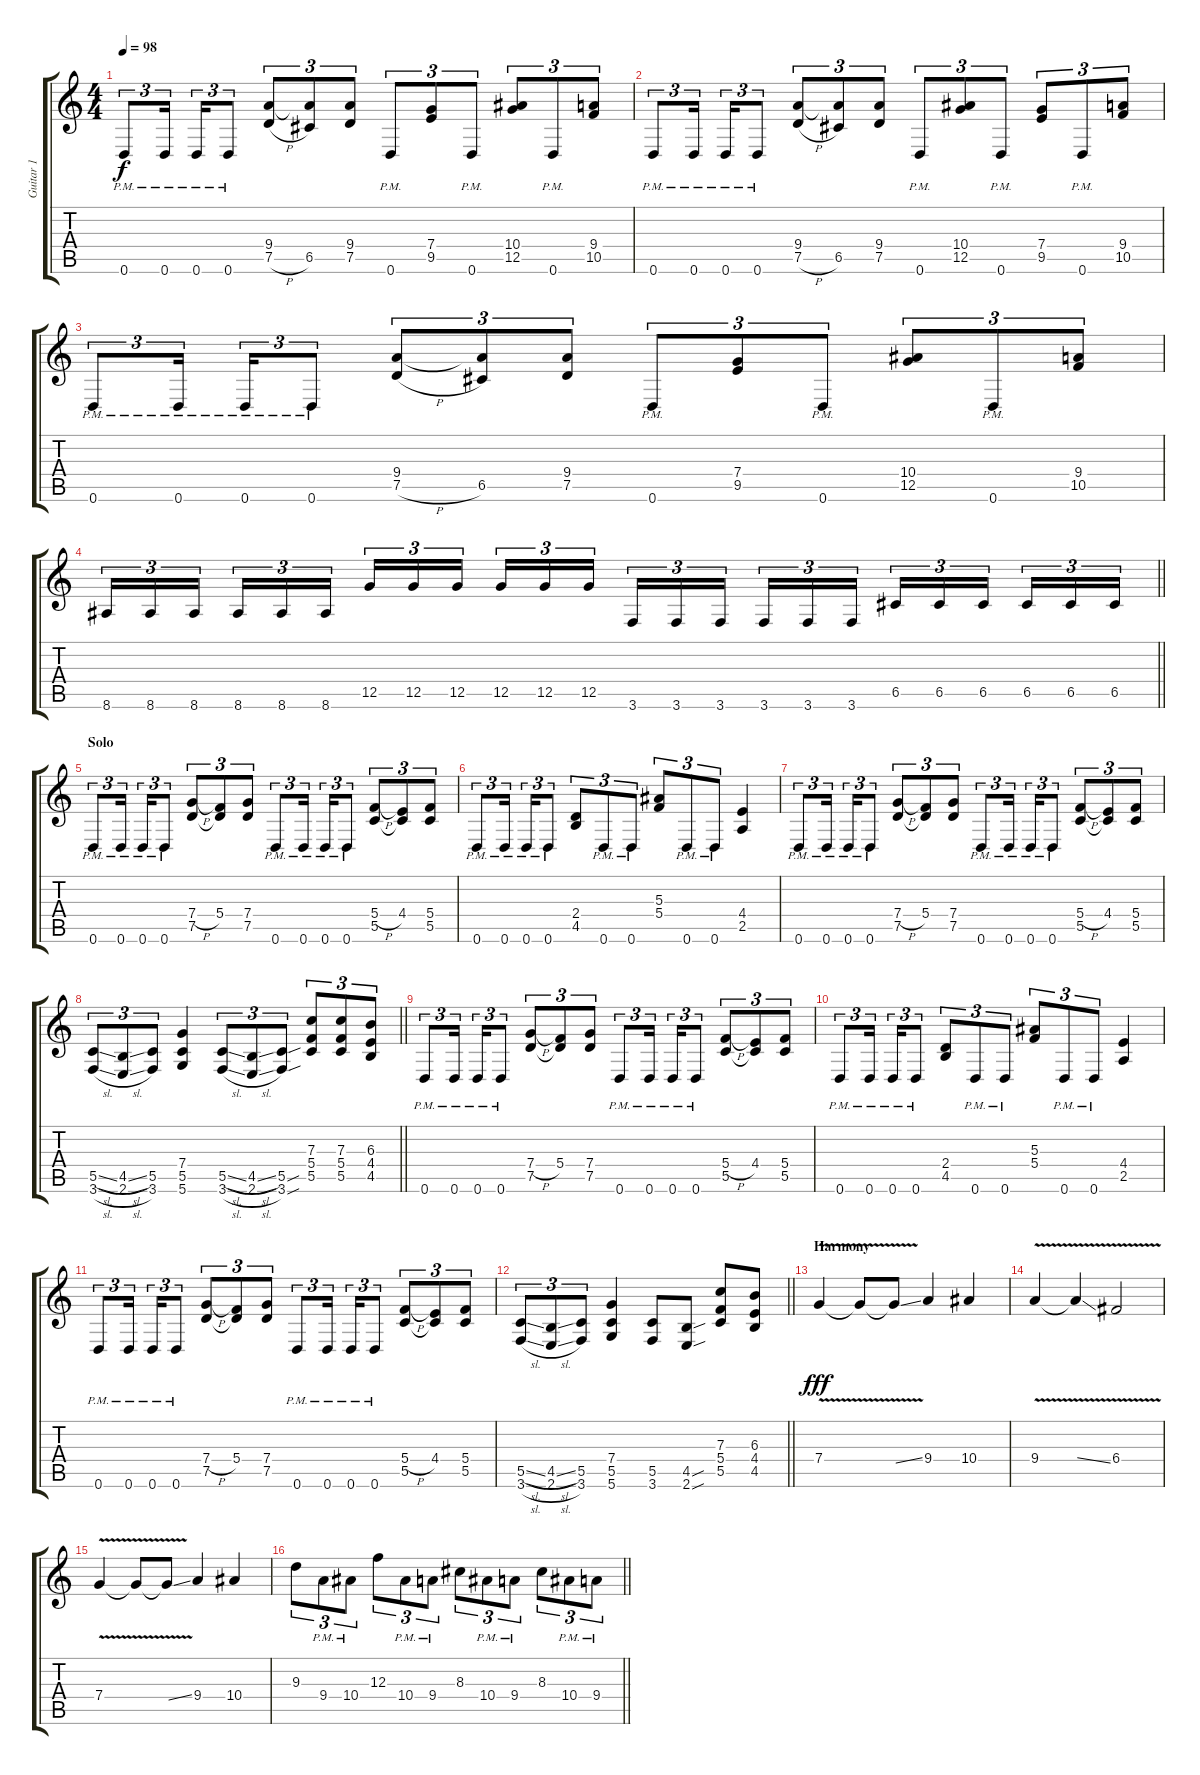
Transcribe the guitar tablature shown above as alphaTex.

\track ("Guitar 1" "Guitar 1") {instrument distortionguitar}
\staff {score tabs}
\tuning (D4 A3 F3 C3 G2 D2) {hide}
\ts (4 4)
\tempo 98
\clef g2
\ks c
0.6{pm}.8{tu (3 2) dy f} 0.6{pm}.16{tu (3 2)} 0.6{pm}.16{tu (3 2)} 0.6{pm}.8{tu (3 2)} (9.4 7.5{h}).8{tu (3 2)} (9.4{t} 6.5).8{tu (3 2)} (9.4 7.5).8{tu (3 2)} 0.6{pm}.8{tu (3 2)} (7.4 9.5).8{tu (3 2)} 0.6{pm}.8{tu (3 2)} (10.4 12.5).8{tu (3 2)} 0.6{pm}.8{tu (3 2)} (9.4 10.5).8{tu (3 2)} |
0.6{pm}.8{tu (3 2)} 0.6{pm}.16{tu (3 2)} 0.6{pm}.16{tu (3 2)} 0.6{pm}.8{tu (3 2)} (9.4 7.5{h}).8{tu (3 2)} (9.4{t} 6.5).8{tu (3 2)} (9.4 7.5).8{tu (3 2)} 0.6{pm}.8{tu (3 2)} (10.4 12.5).8{tu (3 2)} 0.6{pm}.8{tu (3 2)} (7.4 9.5).8{tu (3 2)} 0.6{pm}.8{tu (3 2)} (9.4 10.5).8{tu (3 2)} |
0.6{pm}.8{tu (3 2)} 0.6{pm}.16{tu (3 2)} 0.6{pm}.16{tu (3 2)} 0.6{pm}.8{tu (3 2)} (9.4 7.5{h}).8{tu (3 2)} (9.4{t} 6.5).8{tu (3 2)} (9.4 7.5).8{tu (3 2)} 0.6{pm}.8{tu (3 2)} (7.4 9.5).8{tu (3 2)} 0.6{pm}.8{tu (3 2)} (10.4 12.5).8{tu (3 2)} 0.6{pm}.8{tu (3 2)} (9.4 10.5).8{tu (3 2)} |
\barLineRight lightlight
8.6.16{tu (3 2)} 8.6.16{tu (3 2)} 8.6.16{tu (3 2)} 8.6.16{tu (3 2)} 8.6.16{tu (3 2)} 8.6.16{tu (3 2)} 12.5.16{tu (3 2)} 12.5.16{tu (3 2)} 12.5.16{tu (3 2)} 12.5.16{tu (3 2)} 12.5.16{tu (3 2)} 12.5.16{tu (3 2)} 3.6.16{tu (3 2)} 3.6.16{tu (3 2)} 3.6.16{tu (3 2)} 3.6.16{tu (3 2)} 3.6.16{tu (3 2)} 3.6.16{tu (3 2)} 6.5.16{tu (3 2)} 6.5.16{tu (3 2)} 6.5.16{tu (3 2)} 6.5.16{tu (3 2)} 6.5.16{tu (3 2)} 6.5.16{tu (3 2)} |
\section ("" "Solo")
0.6{pm}.8{tu (3 2)} 0.6{pm}.16{tu (3 2)} 0.6{pm}.16{tu (3 2)} 0.6{pm}.8{tu (3 2)} (7.4{h} 7.5).8{tu (3 2)} (5.4 7.5{t}).8{tu (3 2)} (7.4 7.5).8{tu (3 2)} 0.6{pm}.8{tu (3 2)} 0.6{pm}.16{tu (3 2)} 0.6{pm}.16{tu (3 2)} 0.6{pm}.8{tu (3 2)} (5.4{h} 5.5).8{tu (3 2)} (4.4 5.5{t}).8{tu (3 2)} (5.4 5.5).8{tu (3 2)} |
0.6{pm}.8{tu (3 2)} 0.6{pm}.16{tu (3 2)} 0.6{pm}.16{tu (3 2)} 0.6{pm}.8{tu (3 2)} (2.4 4.5).8{tu (3 2)} 0.6{pm}.8{tu (3 2)} 0.6{pm}.8{tu (3 2)} (5.3 5.4).8{tu (3 2)} 0.6{pm}.8{tu (3 2)} 0.6{pm}.8{tu (3 2)} (4.4 2.5).4 |
0.6{pm}.8{tu (3 2)} 0.6{pm}.16{tu (3 2)} 0.6{pm}.16{tu (3 2)} 0.6{pm}.8{tu (3 2)} (7.4{h} 7.5).8{tu (3 2)} (5.4 7.5{t}).8{tu (3 2)} (7.4 7.5).8{tu (3 2)} 0.6{pm}.8{tu (3 2)} 0.6{pm}.16{tu (3 2)} 0.6{pm}.16{tu (3 2)} 0.6{pm}.8{tu (3 2)} (5.4{h} 5.5).8{tu (3 2)} (4.4 5.5{t}).8{tu (3 2)} (5.4 5.5).8{tu (3 2)} |
\barLineRight lightlight
(5.5{sl} 3.6{sl}).8{tu (3 2)} (4.5{sl} 2.6{sl}).8{tu (3 2)} (5.5 3.6).8{tu (3 2)} (7.4 5.5 5.6).4 (5.5{sl} 3.6{sl}).8{tu (3 2)} (4.5{sl} 2.6{sl}).8{tu (3 2)} (5.5{sou} 3.6{sou}).8{tu (3 2)} (7.3 5.4 5.5).8{tu (3 2)} (7.3 5.4 5.5).8{tu (3 2)} (6.3 4.4 4.5).8{tu (3 2)} |
0.6{pm}.8{tu (3 2)} 0.6{pm}.16{tu (3 2)} 0.6{pm}.16{tu (3 2)} 0.6{pm}.8{tu (3 2)} (7.4{h} 7.5).8{tu (3 2)} (5.4 7.5{t}).8{tu (3 2)} (7.4 7.5).8{tu (3 2)} 0.6{pm}.8{tu (3 2)} 0.6{pm}.16{tu (3 2)} 0.6{pm}.16{tu (3 2)} 0.6{pm}.8{tu (3 2)} (5.4{h} 5.5).8{tu (3 2)} (4.4 5.5{t}).8{tu (3 2)} (5.4 5.5).8{tu (3 2)} |
0.6{pm}.8{tu (3 2)} 0.6{pm}.16{tu (3 2)} 0.6{pm}.16{tu (3 2)} 0.6{pm}.8{tu (3 2)} (2.4 4.5).8{tu (3 2)} 0.6{pm}.8{tu (3 2)} 0.6{pm}.8{tu (3 2)} (5.3 5.4).8{tu (3 2)} 0.6{pm}.8{tu (3 2)} 0.6{pm}.8{tu (3 2)} (4.4 2.5).4 |
0.6{pm}.8{tu (3 2)} 0.6{pm}.16{tu (3 2)} 0.6{pm}.16{tu (3 2)} 0.6{pm}.8{tu (3 2)} (7.4{h} 7.5).8{tu (3 2)} (5.4 7.5{t}).8{tu (3 2)} (7.4 7.5).8{tu (3 2)} 0.6{pm}.8{tu (3 2)} 0.6{pm}.16{tu (3 2)} 0.6{pm}.16{tu (3 2)} 0.6{pm}.8{tu (3 2)} (5.4{h} 5.5).8{tu (3 2)} (4.4 5.5{t}).8{tu (3 2)} (5.4 5.5).8{tu (3 2)} |
\barLineRight lightlight
(5.5{sl} 3.6{sl}).8{tu (3 2)} (4.5{sl} 2.6{sl}).8{tu (3 2)} (5.5 3.6).8{tu (3 2)} (7.4 5.5 5.6).4 (5.5 3.6).8 (4.5{sou} 2.6{sou}).8 (7.3 5.4 5.5).8 (6.3 4.4 4.5).8 |
\section ("" "Harmony")
7.4{v}.4{dy fff} 7.4{v t}.8 7.4{v ss t}.8 9.4.4 10.4.4 |
9.4{v}.4 9.4{v ss t}.4 6.4{v}.2 |
7.4{v}.4 7.4{v t}.8 7.4{v ss t}.8 9.4.4 10.4.4 |
\barLineRight lightlight
9.3.8{tu (3 2)} 9.4{pm}.8{tu (3 2)} 10.4{pm}.8{tu (3 2)} 12.3.8{tu (3 2)} 10.4{pm}.8{tu (3 2)} 9.4{pm}.8{tu (3 2)} 8.3.8{tu (3 2)} 10.4{pm}.8{tu (3 2)} 9.4{pm}.8{tu (3 2)} 8.3.8{tu (3 2)} 10.4{pm}.8{tu (3 2)} 9.4{pm}.8{tu (3 2)}
